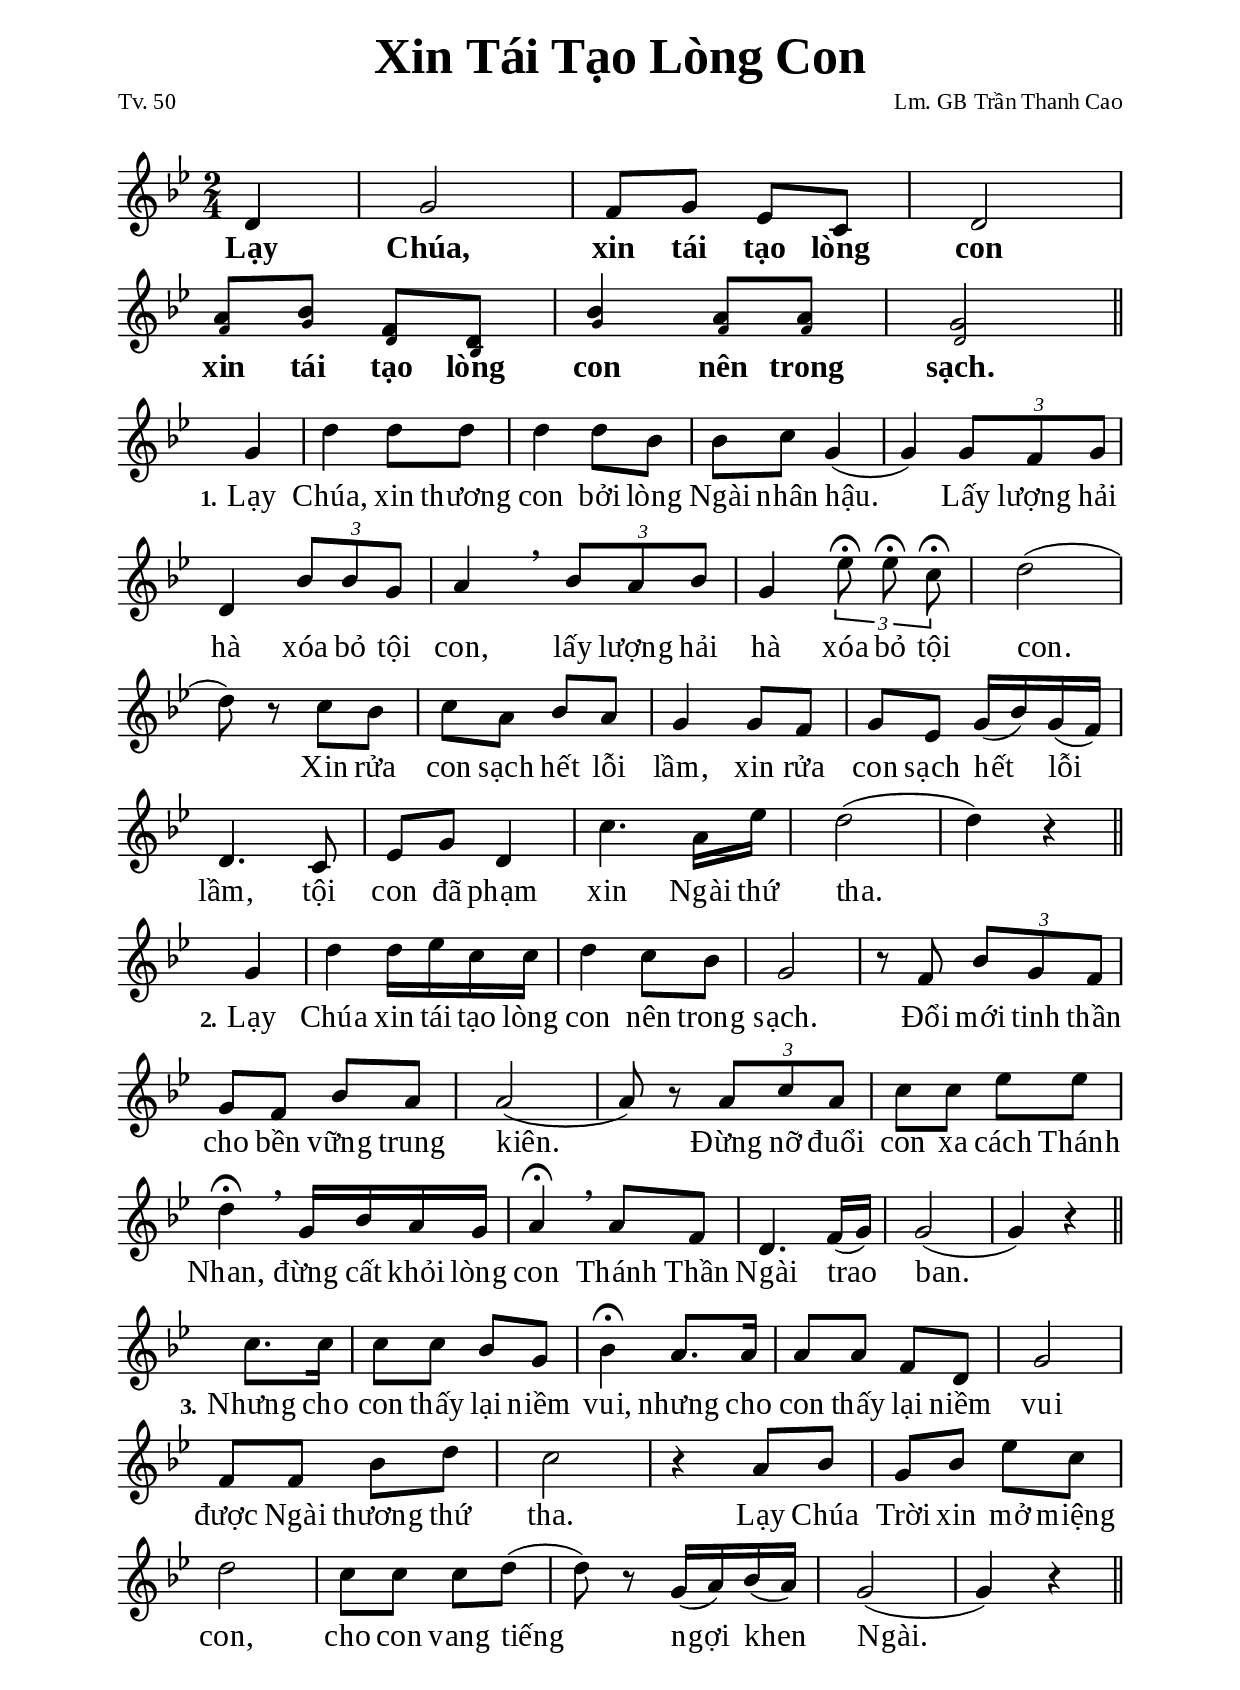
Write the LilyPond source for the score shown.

% Cài đặt chung
\version "2.20.0"
\include "english.ly"

\header {
  title = \markup { \fontsize #3 "Xin Tái Tạo Lòng Con" }
  poet = "Tv. 50"
  composer = "Lm. GB Trần Thanh Cao"
  arranger = " "
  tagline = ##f
}

\paper {
  #(set-paper-size "a4")
  top-margin = 10\mm
  bottom-margin = 10\mm
  left-margin = 20\mm
  right-margin = 20\mm
  indent = #0
  #(define fonts
    (make-pango-font-tree
      "Liberation Serif"
      "Liberation Serif"
      "Liberation Serif"
      (/ 20 20)))
  page-count = #1
}

% Nhạc điệp khúc
nhacDiepKhuc = \relative c' {
  \partial 4 d4 |
  g2 |
  f8 g ef c |
  d2 |
  <<
  {
    a'8 bf f d |
    bf'4 a8 a |
    g2
  }
  {
    \tweak font-size #-2 f8 \tweak font-size #-2 g \tweak font-size #-2 d \tweak font-size #-2 bf |
    \tweak font-size #-2 g'4 \tweak font-size #-2 f8 \tweak font-size #-2 f |
    \tweak font-size #-2 d2
  }
  >>
  \bar "||"
}

% Nhạc phiên khúc
nhacPhienKhucMot = \relative c'' {
  \partial 4 g4 |
  d' d8 d |
  d4 d8 bf |
  bf c g4 ( |
  g) \tuplet 3/2 { g8 f g } |
  d4 \tuplet 3/2 { bf'8 bf g } |
  a4 \breathe \tuplet 3/2 { bf8 a bf } |
  \autoBeamOff
  g4 \tuplet 3/2 { ef'8 \fermata ef \fermata c \fermata } |
  \autoBeamOn
  d2 ( |
  d8) r c bf |
  c a bf a |
  g4 g8 f |
  g ef g16 (bf) g (f) |
  d4. c8 |
  ef8 g d4 |
  c'4. a16 ef' |
  d2 ( |
  d4) r \bar "||"
}

nhacPhienKhucHai = \relative c'' {
  \partial 4 g4 |
  d'4 d16 ef c c |
  d4 c8 bf |
  g2 |
  r8 f \tuplet 3/2 { bf8 g f } |
  g f bf a |
  a2 ( |
  a8) r \tuplet 3/2 { a8 c a } |
  c c ef ef |
  d4 \fermata \breathe g,16 bf a g |
  a4 \fermata \breathe a8 f |
  d4. f16 (g) |
  g2 ( |
  g4) r \bar "||"
}

nhacPhienKhucBa = \relative c'' {
  \partial 4 c8. c16 |
  c8 c bf g |
  bf4 \fermata a8. a16 |
  a8 a f d |
  g2 |
  f8 f bf d |
  c2 |
  r4 a8 bf |
  g bf ef c |
  d2 |
  c8 c c d ( |
  d) r g,16 (a) bf (a) |
  g2 ( |
  g4) r \bar "||"
}

% Lời điệp khúc
loiDiepKhuc = \lyricmode {
  Lạy Chúa, xin tái tạo lòng con
  xin tái tạo lòng con nên trong sạch.
}

% Lời phiên khúc
loiPhienKhucMot = \lyricmode {
  \set stanza = #"1."
  Lạy Chúa, xin thương con bởi lòng Ngài nhân hậu.
  Lấy lượng hải hà xóa bỏ tội con,
  lấy lượng hải hà xóa bỏ tội con.
  Xin rửa con sạch hết lỗi lầm,
  xin rửa con sạch hết lỗi lầm,
  tội con đã phạm xin Ngài thứ tha.
}

loiPhienKhucHai = \lyricmode {
  \set stanza = #"2."
  Lạy Chúa xin tái tạo lòng con nên trong sạch.
  Đổi mới tinh thần cho bền vững trung kiên.
  Đừng nỡ đuổi con xa cách Thánh Nhan,
  đừng cất khỏi lòng con Thánh Thần Ngài trao ban.
}

loiPhienKhucBa = \lyricmode {
  \set stanza = #"3."
  Nhưng cho con thấy lại niềm vui,
  nhưng cho con thấy lại niềm vui
  được Ngài thương thứ tha.
  Lạy Chúa Trời xin mở miệng con,
  cho con vang tiếng ngợi khen Ngài.
}


% Dàn trang
\score {
  \new ChoirStaff <<
    \new Staff = diepKhuc \with {
        \consists "Merge_rests_engraver"
        \magnifyStaff #(magstep +1)
      }
      <<
      \new Voice = beSop {
        \voiceOne \key bf \major \time 2/4 \nhacDiepKhuc
      }
    >>
    \new Lyrics \lyricsto beSop \loiDiepKhuc
  >>
  \layout {
    \override Lyrics.LyricText.font-series = #'bold
    \override Lyrics.LyricText.font-size = #+3
    \override Lyrics.LyricSpace.minimum-distance = #2.0
    \override Score.BarNumber.break-visibility = ##(#f #f #f)
    \override Score.SpacingSpanner.uniform-stretching = ##t
  }
}

\score {
  \new ChoirStaff <<
    \new Staff = phienKhuc \with {
        \magnifyStaff #(magstep +1)
      }
      <<
      \new Voice = beSop {
        \key bf \major \time 2/4 \nhacPhienKhucMot
      }
    >>
    \new Lyrics \lyricsto beSop \loiPhienKhucMot
  >>
  \layout {
    \override Staff.TimeSignature.transparent = ##t
    \override Lyrics.LyricText.font-size = #+3
    \override Lyrics.LyricSpace.minimum-distance = #0.5
    \override Score.BarNumber.break-visibility = ##(#f #f #f)
    \override Score.SpacingSpanner.uniform-stretching = ##t
  }
}

\score {
  \new ChoirStaff <<
    \new Staff = phienKhuc \with {
        \magnifyStaff #(magstep +1)
      }
      <<
      \new Voice = beSop {
        \key bf \major \time 2/4 \nhacPhienKhucHai
      }
    >>
    \new Lyrics \lyricsto beSop \loiPhienKhucHai
  >>
  \layout {
    \override Staff.TimeSignature.transparent = ##t
    \override Lyrics.LyricText.font-size = #+3
    \override Lyrics.LyricSpace.minimum-distance = #0.5
    \override Score.BarNumber.break-visibility = ##(#f #f #f)
    \override Score.SpacingSpanner.uniform-stretching = ##t
  }
}

\score {
  \new ChoirStaff <<
    \new Staff = phienKhuc \with {
        \magnifyStaff #(magstep +1)
      }
      <<
      \new Voice = beSop {
        \key bf \major \time 2/4 \nhacPhienKhucBa
      }
    >>
    \new Lyrics \lyricsto beSop \loiPhienKhucBa
  >>
  \layout {
    \override Staff.TimeSignature.transparent = ##t
    \override Lyrics.LyricText.font-size = #+3
    \override Lyrics.LyricSpace.minimum-distance = #0.5
    \override Score.BarNumber.break-visibility = ##(#f #f #f)
    \override Score.SpacingSpanner.uniform-stretching = ##t
  }
}
